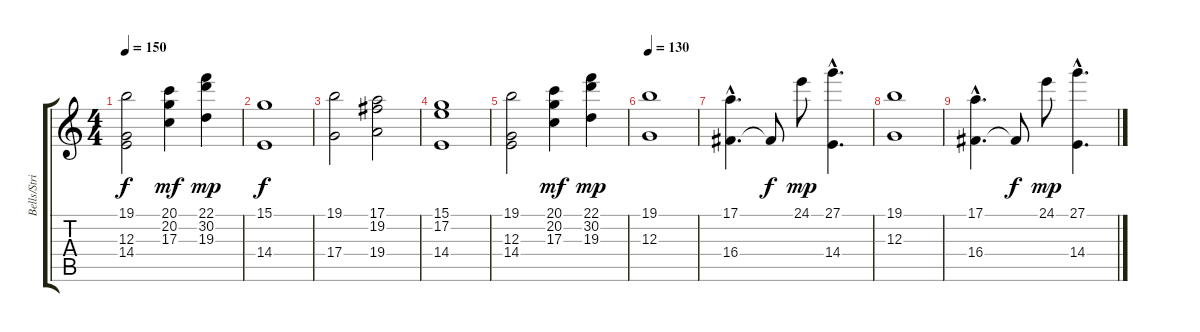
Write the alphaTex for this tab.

\track ("Bells/Strings" "Bells/Stri") {instrument tubularbells}
\staff {score tabs}
\tuning (E4 B3 G3 D3 A2 E2) {hide}
\ts (4 4)
\tempo 150
\clef g2
\ks c
(19.1 12.3 14.4).2{dy f} (20.1 20.2 17.3).4{dy mf} (22.1 30.2 19.3).4{dy mp} |
(15.1 14.4).1{dy f volume 13 instrument stringensemble1} |
(19.1 17.4).2 (17.1 19.2 19.4).2 |
(15.1 17.2 14.4).1 |
(19.1 12.3 14.4).2 (20.1 20.2 17.3).4{dy mf} (22.1 30.2 19.3).4{dy mp} |
\tempo 130
(19.1 12.3).1 |
(17.1{hac} 16.4{hac}).4{d} 16.4{t}.8{dy f} 24.1.8{dy mp} (27.1{hac} 14.4{hac}).4{d} |
(19.1 12.3).1 |
(17.1{hac} 16.4{hac}).4{d} 16.4{t}.8{dy f} 24.1.8{dy mp} (27.1{hac} 14.4{hac}).4{d}
